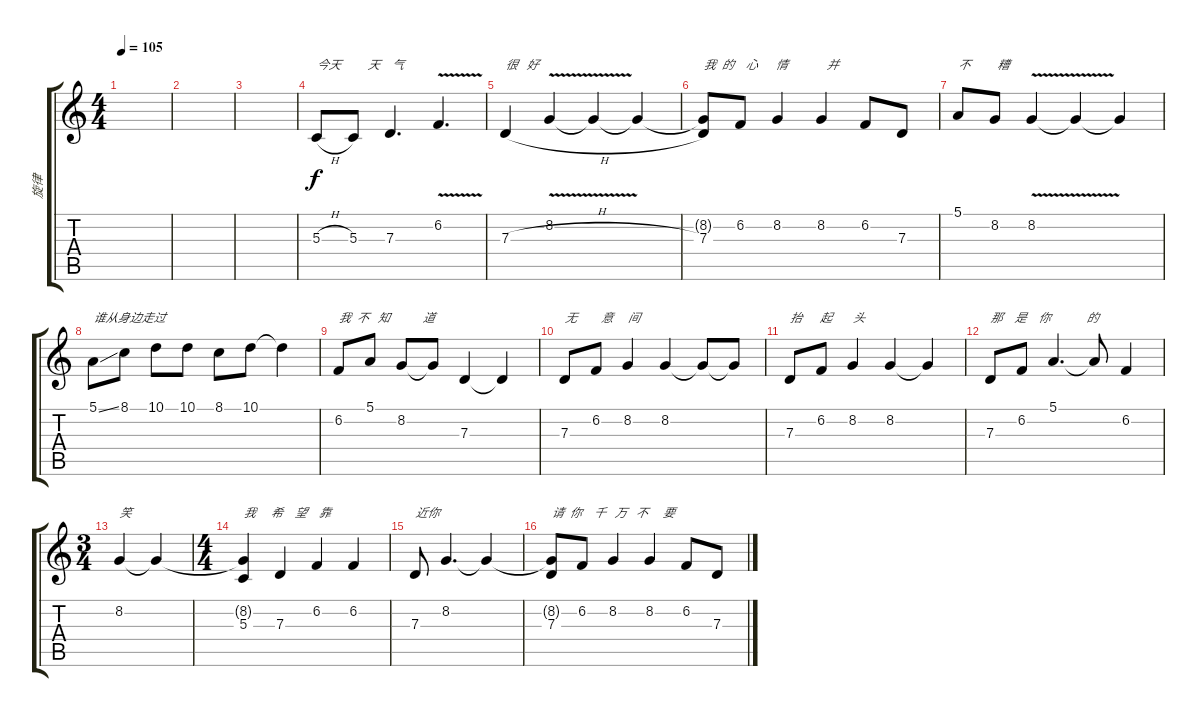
\track ("旋律" "旋律") {instrument lead6voice}
\staff {score tabs}
\tuning (E4 B3 G3 D3 A2 E2) {hide}
\ts (4 4)
\tempo 105
\clef g2
\ks c
|
|
|
5.3{h}.8{txt "今天         天    气"} 5.3.8 7.3.4{d} 6.2{v}.4{d} |
7.3{h}.4{txt "很   好"} 8.2{v}.4 8.2{t}.4 8.2{t}.4 |
(8.2{t} 7.3).8{txt "我  的    心      情             并"} 6.2.8 8.2.4 8.2.4 6.2.8 7.3.8 |
5.1.8{txt "不         糟"} 8.2.8 8.2{v}.4 8.2{t}.4 8.2{t}.4 |
5.1{ss}.8{txt "谁从身边走过"} 8.1.8 10.1.8 10.1.8 8.1.8 10.1.8 10.1{t}.4 |
6.2.8{txt "我  不   知           道"} 5.1.8 8.2.8 8.2{t}.8 7.3.4 7.3{t}.4 |
7.3.8{txt "无        意     间"} 6.2.8 8.2.4 8.2.4 8.2{t}.8 8.2{t}.8 |
7.3.8{txt "抬      起       头"} 6.2.8 8.2.4 8.2.4 8.2{t}.4 |
7.3.8{txt "那    是    你            的"} 6.2.8 5.1.4{d} 5.1{t}.8 6.2.4 |
\ts (3 4)
8.2.4{txt "笑"} 8.2{t}.4 |
\ts (4 4)
(8.2{t} 5.3).4{txt "我     希    望    靠"} 7.3.4 6.2.4 6.2.4 |
7.3.8{txt "近你"} 8.2.4{d} 8.2{t}.4 |
(8.2{t} 7.3).8{txt "请  你    千   万   不     要"} 6.2.8 8.2.4 8.2.4 6.2.8 7.3.8
